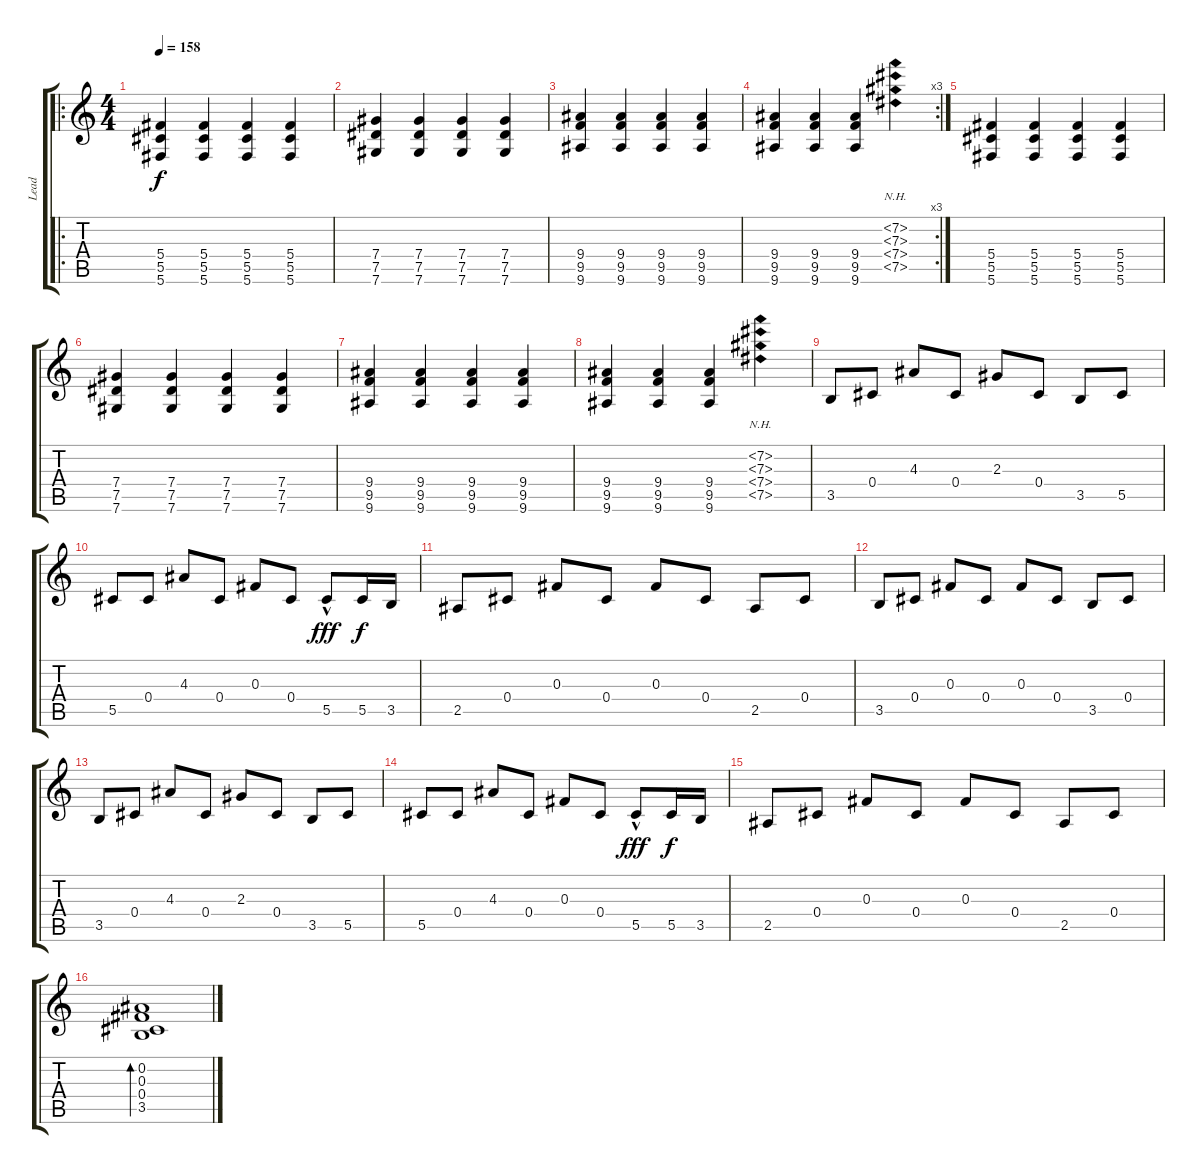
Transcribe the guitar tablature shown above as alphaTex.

\track ("Lead" "Lead") {instrument distortionguitar}
\staff {score tabs}
\tuning (Eb4 Bb3 Gb3 Db3 Ab2 Db2) {hide}
\ro
\ts (4 4)
\tempo 158
\clef g2
\ks c
(5.4 5.5 5.6).4{dy f} (5.4 5.5 5.6).4 (5.4 5.5 5.6).4 (5.4 5.5 5.6).4 |
(7.4 7.5 7.6).4 (7.4 7.5 7.6).4 (7.4 7.5 7.6).4 (7.4 7.5 7.6).4 |
(9.4 9.5 9.6).4 (9.4 9.5 9.6).4 (9.4 9.5 9.6).4 (9.4 9.5 9.6).4 |
\rc 3
(9.4 9.5 9.6).4 (9.4 9.5 9.6).4 (9.4 9.5 9.6).4 (7.2{nh} 7.3{nh} 7.4{nh} 7.5{nh}).4 |
(5.4 5.5 5.6).4 (5.4 5.5 5.6).4 (5.4 5.5 5.6).4 (5.4 5.5 5.6).4 |
(7.4 7.5 7.6).4 (7.4 7.5 7.6).4 (7.4 7.5 7.6).4 (7.4 7.5 7.6).4 |
(9.4 9.5 9.6).4 (9.4 9.5 9.6).4 (9.4 9.5 9.6).4 (9.4 9.5 9.6).4 |
(9.4 9.5 9.6).4 (9.4 9.5 9.6).4 (9.4 9.5 9.6).4 (7.2{nh} 7.3{nh} 7.4{nh} 7.5{nh}).4 |
3.5.8 0.4.8 4.3.8 0.4.8 2.3.8 0.4.8 3.5.8 5.5.8 |
5.5.8 0.4.8 4.3.8 0.4.8 0.3.8 0.4.8 5.5{hac}.8{dy fff} 5.5.16{dy f} 3.5.16 |
2.5.8 0.4.8 0.3.8 0.4.8 0.3.8 0.4.8 2.5.8 0.4.8 |
3.5.8 0.4.8 0.3.8 0.4.8 0.3.8 0.4.8 3.5.8 0.4.8 |
3.5.8 0.4.8 4.3.8 0.4.8 2.3.8 0.4.8 3.5.8 5.5.8 |
5.5.8 0.4.8 4.3.8 0.4.8 0.3.8 0.4.8 5.5{hac}.8{dy fff} 5.5.16{dy f} 3.5.16 |
2.5.8 0.4.8 0.3.8 0.4.8 0.3.8 0.4.8 2.5.8 0.4.8 |
(0.2 0.3 0.4 3.5).1{bd 480}
